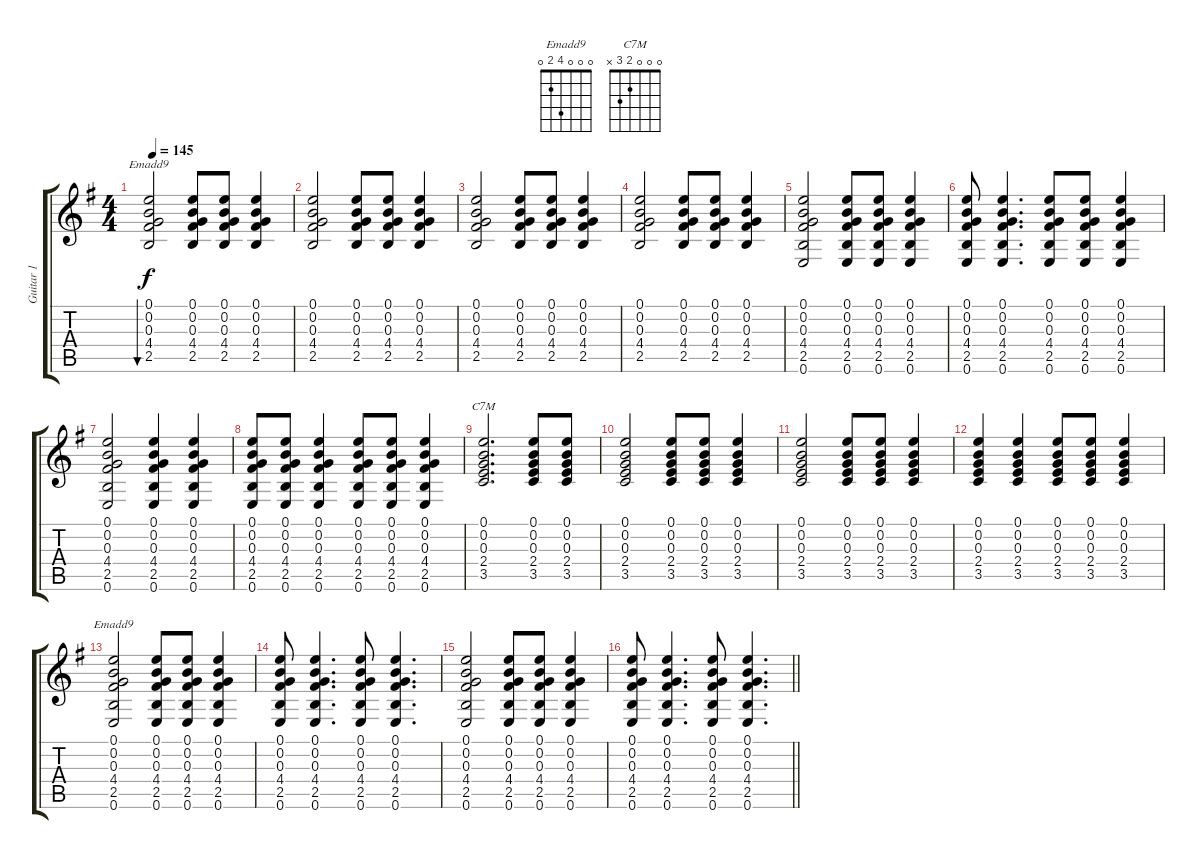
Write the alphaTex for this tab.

\track ("Guitar 1" "Guitar 1") {instrument acousticguitarsteel}
\staff {score tabs}
\tuning (E4 B3 G3 D3 A2 E2) {hide}
\chord ("Emadd9" 0 0 0 4 2 x)
\chord ("C7M" 0 0 0 2 3 x)
\chord ("Emadd9" 0 0 0 4 2 0)
\ts (4 4)
\tempo 145
\clef g2
\ks g
(0.1 0.2 0.3 4.4 2.5).2{bu 480 ch "Emadd9" dy f} (0.1 0.2 0.3 4.4 2.5).8 (0.1 0.2 0.3 4.4 2.5).8 (0.1 0.2 0.3 4.4 2.5).4 |
(0.1 0.2 0.3 4.4 2.5).2 (0.1 0.2 0.3 4.4 2.5).8 (0.1 0.2 0.3 4.4 2.5).8 (0.1 0.2 0.3 4.4 2.5).4 |
(0.1 0.2 0.3 4.4 2.5).2 (0.1 0.2 0.3 4.4 2.5).8 (0.1 0.2 0.3 4.4 2.5).8 (0.1 0.2 0.3 4.4 2.5).4 |
(0.1 0.2 0.3 4.4 2.5).2 (0.1 0.2 0.3 4.4 2.5).8 (0.1 0.2 0.3 4.4 2.5).8 (0.1 0.2 0.3 4.4 2.5).4 |
(0.1 0.2 0.3 4.4 2.5 0.6).2 (0.1 0.2 0.3 4.4 2.5 0.6).8 (0.1 0.2 0.3 4.4 2.5 0.6).8 (0.1 0.2 0.3 4.4 2.5 0.6).4 |
(0.1 0.2 0.3 4.4 2.5 0.6).8 (0.1 0.2 0.3 4.4 2.5 0.6).4{d} (0.1 0.2 0.3 4.4 2.5 0.6).8 (0.1 0.2 0.3 4.4 2.5 0.6).8 (0.1 0.2 0.3 4.4 2.5 0.6).4 |
(0.1 0.2 0.3 4.4 2.5 0.6).2 (0.1 0.2 0.3 4.4 2.5 0.6).4 (0.1 0.2 0.3 4.4 2.5 0.6).4 |
(0.1 0.2 0.3 4.4 2.5 0.6).8 (0.1 0.2 0.3 4.4 2.5 0.6).8 (0.1 0.2 0.3 4.4 2.5 0.6).4 (0.1 0.2 0.3 4.4 2.5 0.6).8 (0.1 0.2 0.3 4.4 2.5 0.6).8 (0.1 0.2 0.3 4.4 2.5 0.6).4 |
(0.1 0.2 0.3 2.4 3.5).2{d ch "C7M"} (0.1 0.2 0.3 2.4 3.5).8 (0.1 0.2 0.3 2.4 3.5).8 |
(0.1 0.2 0.3 2.4 3.5).2 (0.1 0.2 0.3 2.4 3.5).8 (0.1 0.2 0.3 2.4 3.5).8 (0.1 0.2 0.3 2.4 3.5).4 |
(0.1 0.2 0.3 2.4 3.5).2 (0.1 0.2 0.3 2.4 3.5).8 (0.1 0.2 0.3 2.4 3.5).8 (0.1 0.2 0.3 2.4 3.5).4 |
(0.1 0.2 0.3 2.4 3.5).4 (0.1 0.2 0.3 2.4 3.5).4 (0.1 0.2 0.3 2.4 3.5).8 (0.1 0.2 0.3 2.4 3.5).8 (0.1 0.2 0.3 2.4 3.5).4 |
(0.1 0.2 0.3 4.4 2.5 0.6).2{ch "Emadd9"} (0.1 0.2 0.3 4.4 2.5 0.6).8 (0.1 0.2 0.3 4.4 2.5 0.6).8 (0.1 0.2 0.3 4.4 2.5 0.6).4 |
(0.1 0.2 0.3 4.4 2.5 0.6).8 (0.1 0.2 0.3 4.4 2.5 0.6).4{d} (0.1 0.2 0.3 4.4 2.5 0.6).8 (0.1 0.2 0.3 4.4 2.5 0.6).4{d} |
(0.1 0.2 0.3 4.4 2.5 0.6).2 (0.1 0.2 0.3 4.4 2.5 0.6).8 (0.1 0.2 0.3 4.4 2.5 0.6).8 (0.1 0.2 0.3 4.4 2.5 0.6).4 |
\barLineRight lightlight
(0.1 0.2 0.3 4.4 2.5 0.6).8 (0.1 0.2 0.3 4.4 2.5 0.6).4{d} (0.1 0.2 0.3 4.4 2.5 0.6).8 (0.1 0.2 0.3 4.4 2.5 0.6).4{d}
